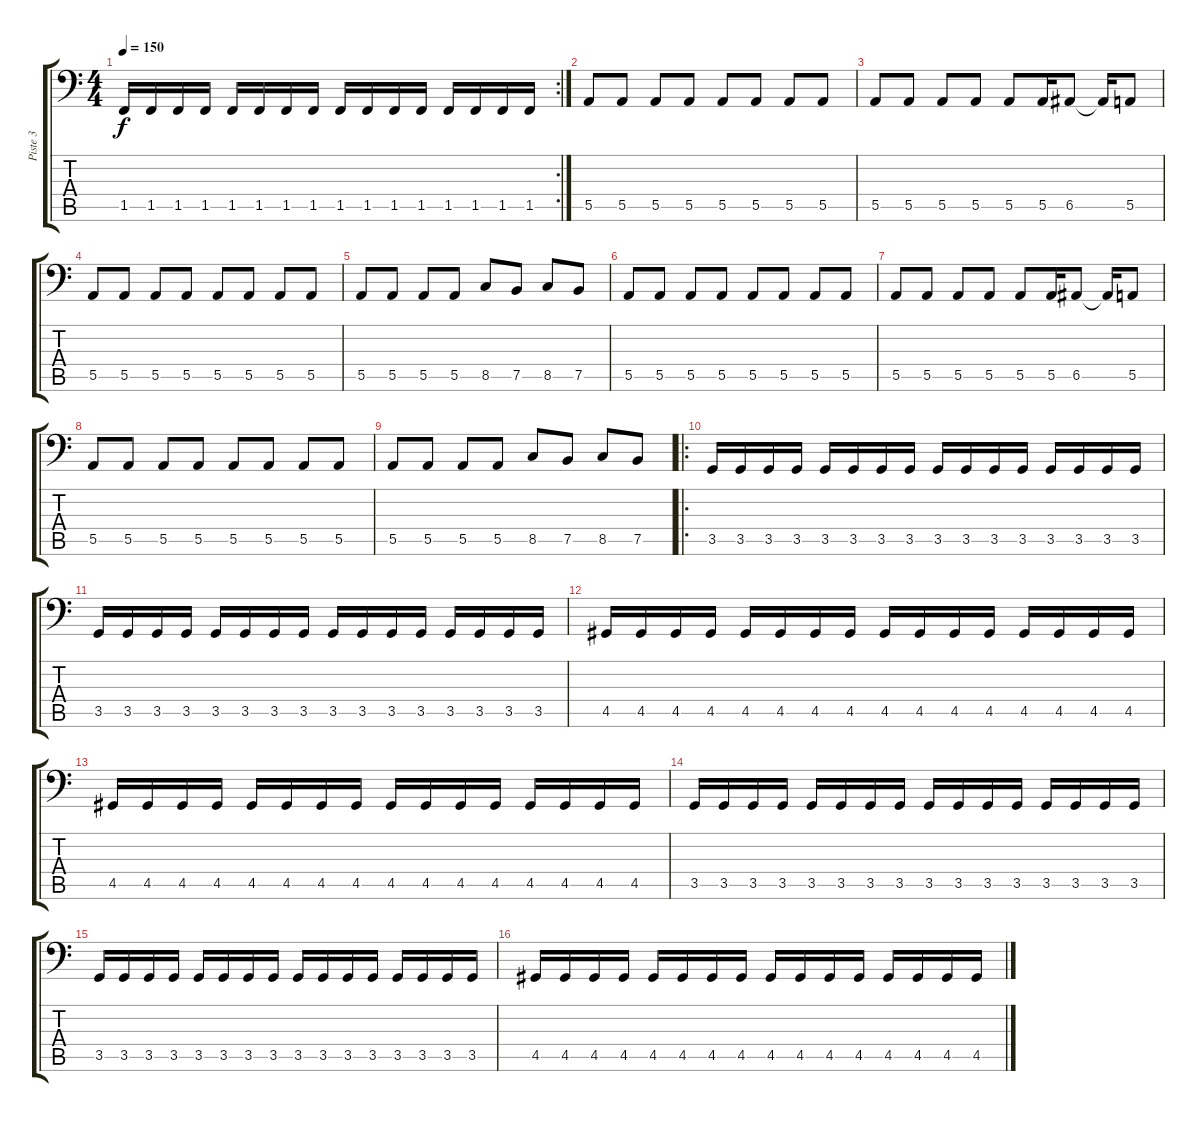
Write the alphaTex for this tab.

\track ("Piste 3" "Piste 3") {instrument electricbasspick}
\staff {score tabs}
\tuning (C3 G2 D2 A1 E1 B0) {hide}
\rc 2
\ts (4 4)
\tempo 150
\clef f4
\ks c
1.5.16{dy f} 1.5.16 1.5.16 1.5.16 1.5.16 1.5.16 1.5.16 1.5.16 1.5.16 1.5.16 1.5.16 1.5.16 1.5.16 1.5.16 1.5.16 1.5.16 |
5.5.8 5.5.8 5.5.8 5.5.8 5.5.8 5.5.8 5.5.8 5.5.8 |
5.5.8 5.5.8 5.5.8 5.5.8 5.5.8 5.5.16 6.5.8 6.5{t}.16 5.5.8 |
5.5.8 5.5.8 5.5.8 5.5.8 5.5.8 5.5.8 5.5.8 5.5.8 |
5.5.8 5.5.8 5.5.8 5.5.8 8.5.8 7.5.8 8.5.8 7.5.8 |
5.5.8 5.5.8 5.5.8 5.5.8 5.5.8 5.5.8 5.5.8 5.5.8 |
5.5.8 5.5.8 5.5.8 5.5.8 5.5.8 5.5.16 6.5.8 6.5{t}.16 5.5.8 |
5.5.8 5.5.8 5.5.8 5.5.8 5.5.8 5.5.8 5.5.8 5.5.8 |
5.5.8 5.5.8 5.5.8 5.5.8 8.5.8 7.5.8 8.5.8 7.5.8 |
\ro
3.5.16 3.5.16 3.5.16 3.5.16 3.5.16 3.5.16 3.5.16 3.5.16 3.5.16 3.5.16 3.5.16 3.5.16 3.5.16 3.5.16 3.5.16 3.5.16 |
3.5.16 3.5.16 3.5.16 3.5.16 3.5.16 3.5.16 3.5.16 3.5.16 3.5.16 3.5.16 3.5.16 3.5.16 3.5.16 3.5.16 3.5.16 3.5.16 |
4.5.16 4.5.16 4.5.16 4.5.16 4.5.16 4.5.16 4.5.16 4.5.16 4.5.16 4.5.16 4.5.16 4.5.16 4.5.16 4.5.16 4.5.16 4.5.16 |
4.5.16 4.5.16 4.5.16 4.5.16 4.5.16 4.5.16 4.5.16 4.5.16 4.5.16 4.5.16 4.5.16 4.5.16 4.5.16 4.5.16 4.5.16 4.5.16 |
3.5.16 3.5.16 3.5.16 3.5.16 3.5.16 3.5.16 3.5.16 3.5.16 3.5.16 3.5.16 3.5.16 3.5.16 3.5.16 3.5.16 3.5.16 3.5.16 |
3.5.16 3.5.16 3.5.16 3.5.16 3.5.16 3.5.16 3.5.16 3.5.16 3.5.16 3.5.16 3.5.16 3.5.16 3.5.16 3.5.16 3.5.16 3.5.16 |
4.5.16 4.5.16 4.5.16 4.5.16 4.5.16 4.5.16 4.5.16 4.5.16 4.5.16 4.5.16 4.5.16 4.5.16 4.5.16 4.5.16 4.5.16 4.5.16
